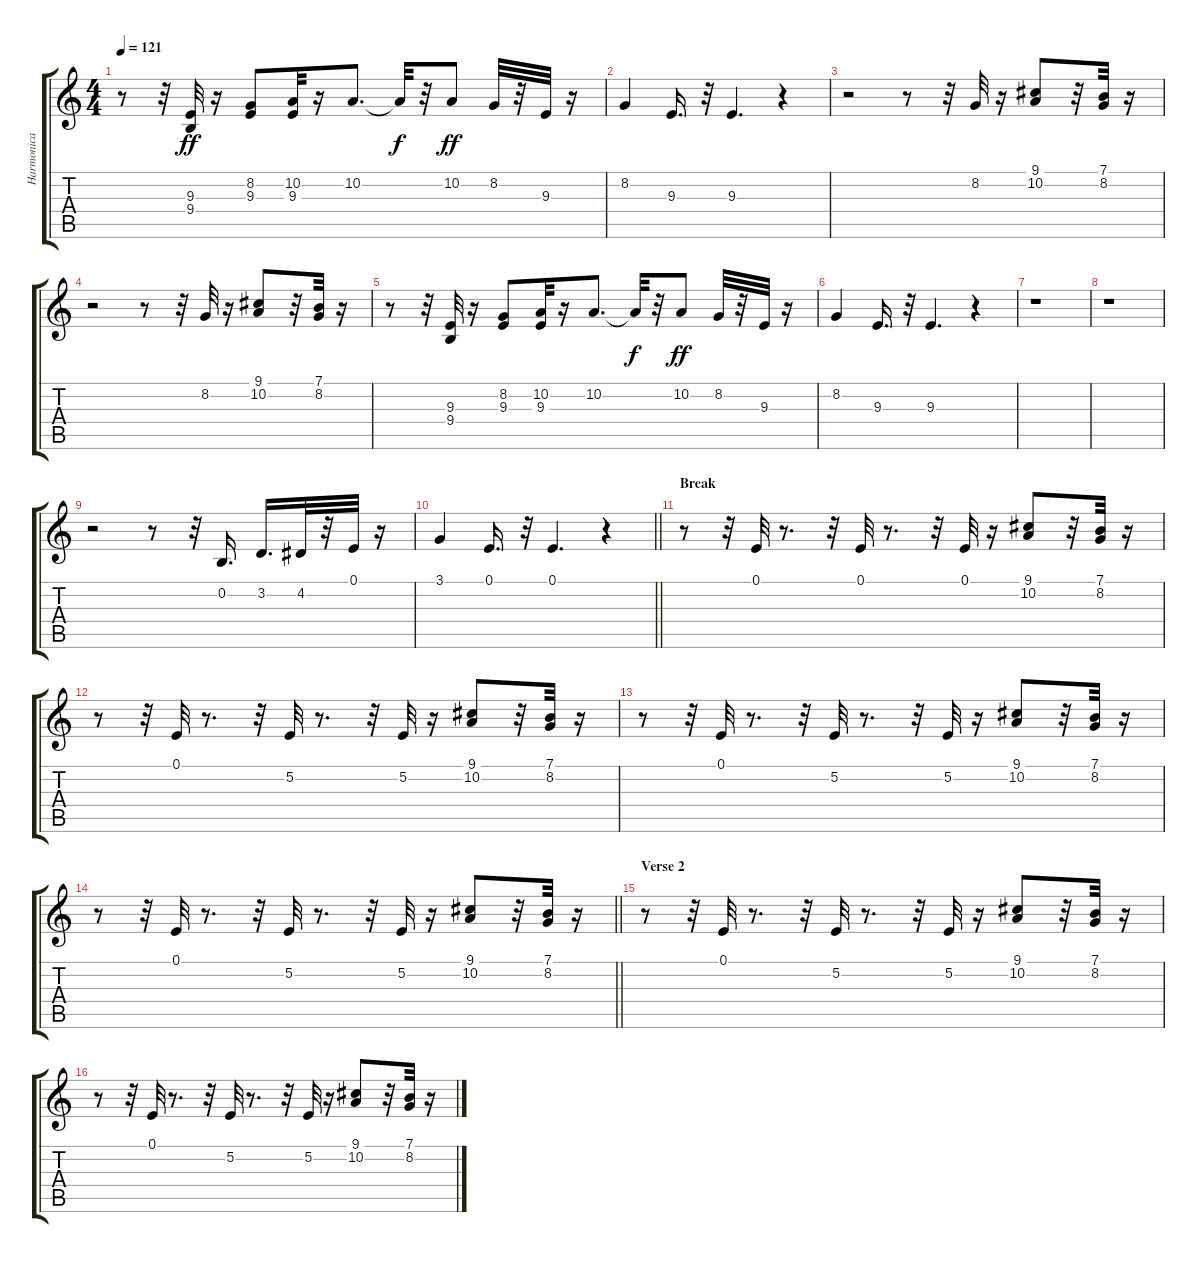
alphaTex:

\track ("Harmonica (Dbl)" "Harmonica ") {instrument harmonica}
\staff {score tabs}
\tuning (E4 B3 G3 D3 A2 E2) {hide}
\ts (4 4)
\tempo 121
\clef g2
\ks c
r.8{dy ff} r.32 (9.3 9.4).32{volume 14} r.16 (8.2 9.3).8 (10.2 9.3).32 r.16 10.2.8{d} 10.2{t}.32{dy f} r.32 10.2.8{dy ff} 8.2.32 r.32 9.3.32 r.16 |
8.2.4 9.3.16{d} r.32 9.3.4{d} r.4 |
r.2 r.8 r.32 8.2.32{volume 11} r.16 (9.1 10.2).8 r.32 (7.1 8.2).32 r.16 |
r.2 r.8 r.32 8.2.32 r.16 (9.1 10.2).8 r.32 (7.1 8.2).32 r.16 |
r.8 r.32 (9.3 9.4).32{volume 14} r.16 (8.2 9.3).8 (10.2 9.3).32 r.16 10.2.8{d} 10.2{t}.32{dy f} r.32 10.2.8{dy ff} 8.2.32 r.32 9.3.32 r.16 |
8.2.4 9.3.16{d} r.32 9.3.4{d} r.4 |
r.1 |
r.1 |
r.2 r.8 r.32 0.2.16{d} 3.2.16{d} 4.2.32 r.32 0.1.32 r.16 |
\barLineRight lightlight
3.1.4 0.1.16{d} r.32 0.1.4{d} r.4 |
\section ("" "Break")
r.8 r.32 0.1.32{volume 11} r.8{d} r.32 0.1.32 r.8{d} r.32 0.1.32 r.16 (9.1 10.2).8 r.32 (7.1 8.2).32 r.16 |
r.8 r.32 0.1.32 r.8{d} r.32 5.2.32 r.8{d} r.32 5.2.32 r.16 (9.1 10.2).8 r.32 (7.1 8.2).32 r.16 |
r.8 r.32 0.1.32 r.8{d} r.32 5.2.32 r.8{d} r.32 5.2.32 r.16 (9.1 10.2).8 r.32 (7.1 8.2).32 r.16 |
\barLineRight lightlight
r.8 r.32 0.1.32 r.8{d} r.32 5.2.32 r.8{d} r.32 5.2.32 r.16 (9.1 10.2).8 r.32 (7.1 8.2).32 r.16 |
\section ("" "Verse 2")
r.8 r.32 0.1.32 r.8{d} r.32 5.2.32 r.8{d} r.32 5.2.32 r.16 (9.1 10.2).8 r.32 (7.1 8.2).32 r.16 |
r.8 r.32 0.1.32 r.8{d} r.32 5.2.32 r.8{d} r.32 5.2.32 r.16 (9.1 10.2).8 r.32 (7.1 8.2).32 r.16
